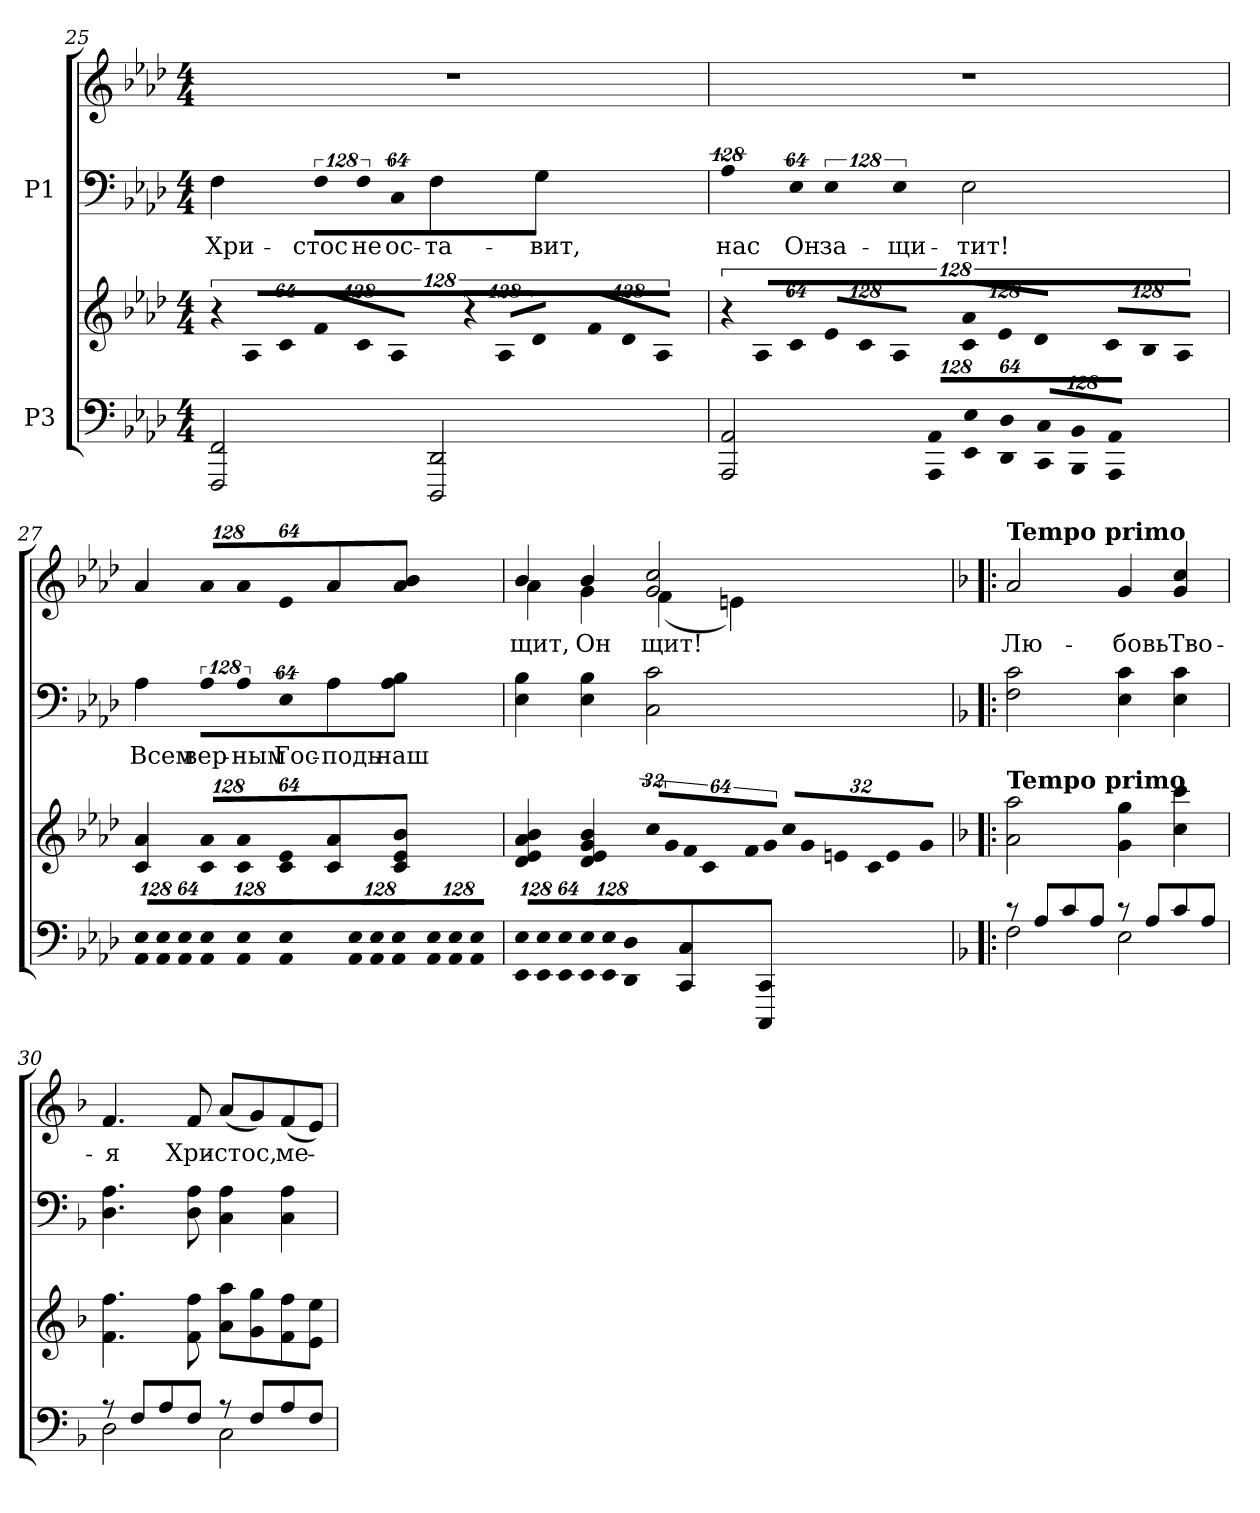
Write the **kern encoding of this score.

**kern	**kern	**kern	**text	**kern	**text
*part2	*part2	*part1	*part1	*part1	*part1
*staff4	*staff3	*staff2	*staff2	*staff1	*staff1
*I"P3	*	*I"P1	*	*	*
!!LO:LB:g=z
*clefF4	*clefG2	*clefF4	*	*clefG2	*
*k[b-e-a-d-]	*k[b-e-a-d-]	*k[b-e-a-d-]	*	*k[b-e-a-d-]	*
*f:	*f:	*f:	*	*f:	*
*M4/4	*M4/4	*M4/4	*	*M4/4	*
=25	=25	=25	=25	=25	=25
!	!LO:N:vis=8	!	!	!	!
!	!	!	!LO:LY:a:color=#000000	!	!
2FFFi/ 2FFi	1024%85r	4Fi\	Хри-	1r	.
!	!LO:N:vis=8	!	!	!	!
.	1024%85A-i/L	.	.	.	.
!	!LO:N:vis=8	!	!	!	!
.	512%43ci/J	.	.	.	.
*	*Xbrackettup	*	*	*	*
!	!LO:N:vis=8	!LO:N:vis=8	!	!	!
!	!	!	!LO:LY:a:color=#000000	!	!
.	1024%85fi/L	1024%85Fi\L	-стос	.	.
!	!LO:N:vis=8	!LO:N:vis=8	!	!	!
!	!	!	!LO:LY:a:color=#000000	!	!
.	1024%85ci/	1024%85Fi\	не	.	.
!	!LO:N:vis=8	!LO:N:vis=8	!	!	!
!	!	!	!LO:LY:a:color=#000000	!	!
.	512%43A-i/J	512%43Ci\J	ос-	.	.
*	*brackettup	*	*	*	*
!	!LO:N:vis=8	!	!	!	!
!	!	!	!LO:LY:a:color=#000000	!	!
2DDD-i/ 2DD-i	1024%85r	4Fi\	-та-	.	.
!	!LO:N:vis=8	!	!	!	!
.	1024%85A-i/L	.	.	.	.
!	!LO:N:vis=8	!	!	!	!
.	512%43d-i/J	.	.	.	.
*	*Xbrackettup	*	*	*	*
!	!LO:N:vis=8	!	!	!	!
!	!	!	!LO:LY:a:color=#000000	!	!
.	1024%85fi/L	4Gi\	-вит,	.	.
!	!LO:N:vis=8	!	!	!	!
.	1024%85d-i/	.	.	.	.
!	!LO:N:vis=8	!	!	!	!
.	512%43A-i/J	.	.	.	.
=26	=26	=26	=26	=26	=26
*	*brackettup	*	*	*	*
!	!LO:N:vis=8	!LO:N:vis=4	!	!	!
!	!	!	!LO:LY:a:color=#000000	!	!
2AAA-i/ 2AA-i	1024%85r	512%85A-i\	нас	1r	.
!	!LO:N:vis=8	!	!	!	!
.	1024%85A-i/L	.	.	.	.
!	!LO:N:vis=8	!LO:N:vis=8	!	!	!
!	!	!	!LO:LY:a:color=#000000	!	!
.	512%43ci/J	512%43E-i\	Он	.	.
*	*Xbrackettup	*	*	*	*
!	!LO:N:vis=8	!LO:N:vis=4	!	!	!
!	!	!	!LO:LY:a:color=#000000	!	!
.	1024%85e-i/L	512%85E-i\	за-	.	.
!	!LO:N:vis=8	!	!	!	!
.	1024%85ci/	.	.	.	.
!	!LO:N:vis=8	!LO:N:vis=8	!	!	!
!	!	!	!LO:LY:a:color=#000000	!	!
.	512%43A-i/J	512%43E-i\	-щи-	.	.
*Xbrackettup	*	*	*	*	*
!LO:N:vis=8	!LO:N:vis=8	!	!	!	!
!	!	!	!LO:LY:a:color=#000000	!	!
1024%85AAA-i/ 1024%85AA-iL	1024%85ci/ 1024%85a-iL	2E-i\	-тит!	.	.
!LO:N:vis=8	!LO:N:vis=8	!	!	!	!
1024%85EE-i/ 1024%85E-i	1024%85e-i/	.	.	.	.
!LO:N:vis=8	!LO:N:vis=8	!	!	!	!
512%43DD-i/ 512%43D-iJ	512%43d-i/J	.	.	.	.
!LO:N:vis=8	!LO:N:vis=8	!	!	!	!
1024%85CCi/ 1024%85CiL	1024%85ci/L	.	.	.	.
!LO:N:vis=8	!LO:N:vis=8	!	!	!	!
1024%85BBB-i/ 1024%85BB-i	1024%85B-i/	.	.	.	.
!LO:N:vis=8	!LO:N:vis=8	!	!	!	!
512%43AAA-i/ 512%43AA-iJ	512%43A-i/J	.	.	.	.
!!LO:LB:g=z
=27	=27	=27	=27	=27	=27
!LO:N:vis=8	!	!	!	!	!
!	!	!	!LO:LY:a:color=#000000	!	!
1024%85AA-i/ 1024%85E-iL	4ci/ 4a-i	4A-i\	Всем	4a-i/	.
!LO:N:vis=8	!	!	!	!	!
1024%85AA-i/ 1024%85E-i	.	.	.	.	.
!LO:N:vis=8	!	!	!	!	!
512%43AA-i/ 512%43E-iJ	.	.	.	.	.
!LO:N:vis=8	!LO:N:vis=8	!LO:N:vis=8	!	!	!
!	!	!	!LO:LY:a:color=#000000	!	!
*	*	*	*	*Xbrackettup	*
!	!	!	!	!LO:N:vis=8	!
1024%85AA-i/ 1024%85E-iL	1024%85ci/ 1024%85a-iL	1024%85A-i\L	вер-	1024%85a-i/L	.
!LO:N:vis=8	!LO:N:vis=8	!LO:N:vis=8	!	!	!
!	!	!	!LO:LY:a:color=#000000	!LO:N:vis=8	!
1024%85AA-i/ 1024%85E-i	1024%85ci/ 1024%85a-i	1024%85A-i\	-ным	1024%85a-i/	.
!LO:N:vis=8	!LO:N:vis=8	!LO:N:vis=8	!	!	!
!	!	!	!LO:LY:a:color=#000000	!LO:N:vis=8	!
512%43AA-i/ 512%43E-iJ	512%43ci/ 512%43e-iJ	512%43E-i\J	Гос-	512%43e-i/J	.
!LO:N:vis=8	!	!	!	!	!
!	!	!	!LO:LY:a:color=#000000	!	!
1024%85AA-i/ 1024%85E-iL	4ci/ 4a-i	4A-i\	-подь	4a-i/	.
!LO:N:vis=8	!	!	!	!	!
1024%85AA-i/ 1024%85E-i	.	.	.	.	.
!LO:N:vis=8	!	!	!	!	!
512%43AA-i/ 512%43E-iJ	.	.	.	.	.
!LO:N:vis=8	!	!	!	!	!
!	!	!	!LO:LY:a:color=#000000	!	!
1024%85AA-i/ 1024%85E-iL	4ci/ 4e-i 4b-i	4A-i\ 4B-i	наш	4a-i/ 4b-i	.
!LO:N:vis=8	!	!	!	!	!
1024%85AA-i/ 1024%85E-i	.	.	.	.	.
!LO:N:vis=8	!	!	!	!	!
512%43AA-i/ 512%43E-iJ	.	.	.	.	.
=28	=28	=28	=28	=28	=28
!LO:N:vis=8	!	!	!	!	!
!	!	!	!	!	!LO:LY:b:color=#000000
*	*	*	*	*^	*
1024%85EE-i/ 1024%85E-iL	4d-i/ 4e-i 4a-i 4b-i	4E-i\ 4B-i	.	4b-i/	4a-i\	щит,
!LO:N:vis=8	!	!	!	!	!	!
1024%85EE-i/ 1024%85E-i	.	.	.	.	.	.
!LO:N:vis=8	!	!	!	!	!	!
512%43EE-i/ 512%43E-iJ	.	.	.	.	.	.
!LO:N:vis=8	!	!	!	!	!	!
!	!	!	!	!	!	!LO:LY:b:color=#000000
1024%85EE-i/ 1024%85E-iL	4d-i/ 4e-i 4gi 4b-i	4E-i\ 4B-i	.	4b-i/	4gi\	Он
!LO:N:vis=8	!	!	!	!	!	!
1024%85EE-i/ 1024%85E-i	.	.	.	.	.	.
!LO:N:vis=8	!	!	!	!	!	!
512%43DD-i/ 512%43D-iJ	.	.	.	.	.	.
*	*brackettup	*	*	*	*	*
!	!LO:N:vis=16	!	!	!	!	!
!	!	!	!	!	!	!LO:LY:b:color=#000000
4CCi/ 4Ci	512%21cci/LL	2Ci\ 2ci	.	2gi/ 2cci	(4fi\	щит!
!	!LO:N:vis=16	!	!	!	!	!
.	1024%43gi/	.	.	.	.	.
!	!LO:N:vis=16	!	!	!	!	!
.	1024%43fi/	.	.	.	.	.
!	!LO:N:vis=16	!	!	!	!	!
.	512%21ci/	.	.	.	.	.
!	!LO:N:vis=16	!	!	!	!	!
.	1024%43fi/	.	.	.	.	.
!	!LO:N:vis=16	!	!	!	!	!
.	1024%43gi/JJ	.	.	.	.	.
!	!LO:N:vis=16	!	!	!	!	!
4CCCi/ 4CCi	512%21cci/LL	.	.	.	4eni\)	.
!	!LO:N:vis=16	!	!	!	!	!
.	1024%43gi/	.	.	.	.	.
!	!LO:N:vis=16	!	!	!	!	!
.	1024%43eni/	.	.	.	.	.
!	!LO:N:vis=16	!	!	!	!	!
.	512%21ci/	.	.	.	.	.
!	!LO:N:vis=16	!	!	!	!	!
.	1024%43ei/	.	.	.	.	.
!	!LO:N:vis=16	!	!	!	!	!
.	1024%43gi/JJ	.	.	.	.	.
*	*	*	*	*v	*v	*
!!LO:PB:g=z
=29!|:	=29!|:	=29!|:	=29!|:	=29!|:	=29!|:
*k[b-]	*k[b-]	*k[b-]	*	*k[b-]	*
*F:	*F:	*F:	*	*F:	*
*^	*	*	*	*	*
!	!	!	!	!	!LO:TX:a:B:t=Tempo primo	!
!	!	!LO:TX:a:B:t=Tempo primo	!	!	!	!
!	!	!	!	!	!	!LO:LY:b:color=#000000
8r	2Fi\	2ai\ 2aai	2Fi\ 2ci	.	2ai/	Лю-
8Ai/L	.	.	.	.	.	.
8ci/	.	.	.	.	.	.
8Ai/J	.	.	.	.	.	.
!	!	!	!	!	!	!LO:LY:b:color=#000000
8r	2Ei\	4gi\ 4ggi	4Ei\ 4ci	.	4gi/	-бовь
8Ai/L	.	.	.	.	.	.
!	!	!	!	!	!	!LO:LY:b:color=#000000
8ci/	.	4cci\ 4ccci	4Ei\ 4ci	.	4gi/ 4cci	Тво-
8Ai/J	.	.	.	.	.	.
=30	=30	=30	=30	=30	=30	=30
!	!	!	!	!	!	!LO:LY:b:color=#000000
8r	2Di\	4.fi\ 4.ffi	4.Di\ 4.Ai	.	4.fi/	-я
8Fi/L	.	.	.	.	.	.
8Ai/	.	.	.	.	.	.
!	!	!	!	!	!	!LO:LY:b:color=#000000
8Fi/J	.	8fi\ 8ffi	8Di\ 8Ai	.	8fi/	Хри-
!	!	!	!	!	!	!LO:LY:b:color=#000000
8r	2Ci\	8ai\ 8aaiL	4Ci\ 4Ai	.	(8ai/L	-стос,
8Fi/L	.	8gi\ 8ggi	.	.	8gi/)	.
!	!	!	!	!	!	!LO:LY:b:color=#000000
8Ai/	.	8fi\ 8ffi	4Ci\ 4Ai	.	(8fi/	ме-
8Fi/J	.	8ei\ 8eeiJ	.	.	8ei/J)	.
*v	*v	*	*	*	*	*
=	=	=	=	=	=
*-	*-	*-	*-	*-	*-
